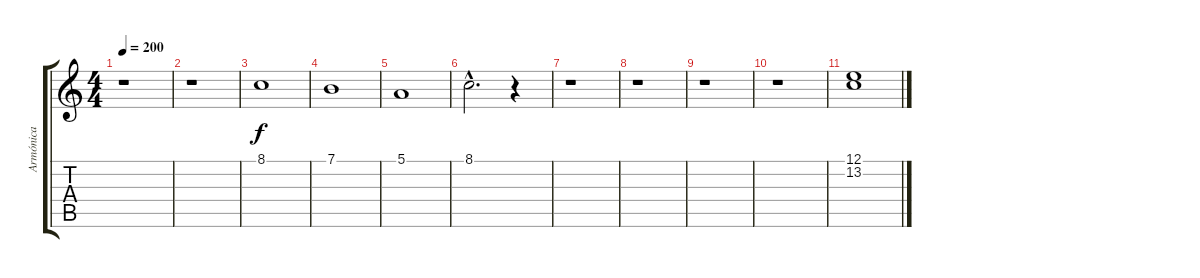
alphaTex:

\track ("Armónica" "Armónica") {instrument harmonica}
\staff {score tabs}
\tuning (E4 B3 G3 D3 A2 E2) {hide}
\ts (4 4)
\tempo 200
\clef g2
\ks c
r.1{dy f} |
r.1 |
8.1.1 |
7.1.1 |
5.1.1 |
8.1{hac}.2{d} r.4 |
r.1 |
r.1 |
r.1 |
r.1 |
(12.1 13.2).1
